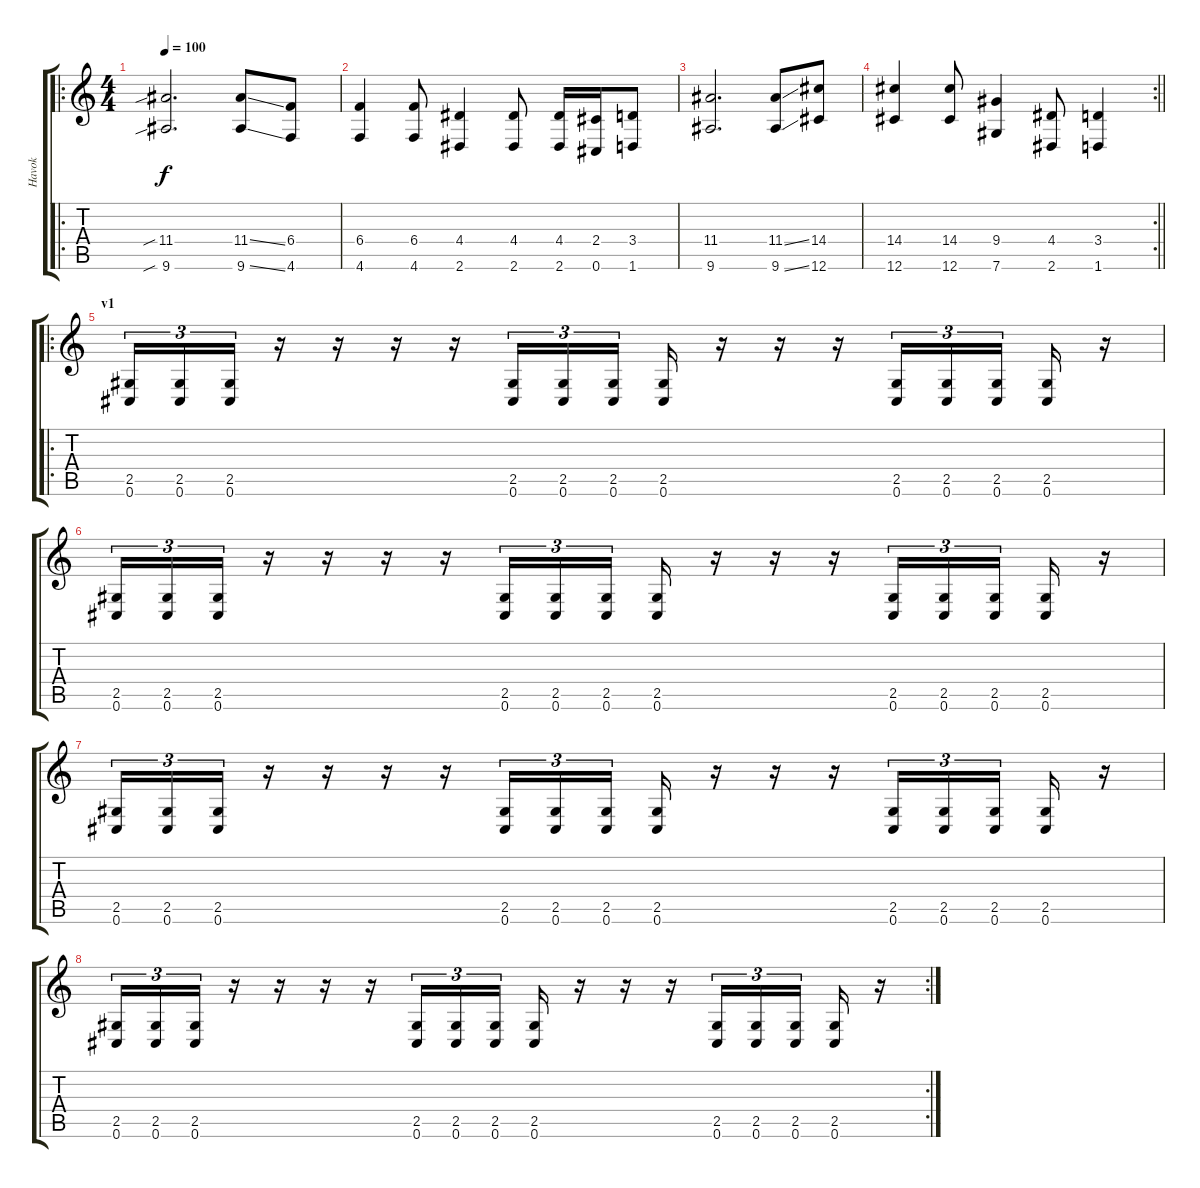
\track ("Havok" "Havok") {instrument distortionguitar}
\staff {score tabs}
\tuning (Db4 Ab3 E3 B2 Gb2 Db2) {hide}
\ro
\ts (4 4)
\section ("" "")
\tempo 100
\clef g2
\ks c
(11.4{sib} 9.6{sib}).2{d dy f} (11.4{ss} 9.6{ss}).8 (6.4 4.6).8 |
(6.4 4.6).4 (6.4 4.6).8 (4.4 2.6).4 (4.4 2.6).8 (4.4 2.6).16 (2.4 0.6).16 (3.4 1.6).8 |
(11.4 9.6).2{d} (11.4{ss} 9.6{ss}).8 (14.4 12.6).8 |
\rc 2
\barLineRight lightlight
(14.4 12.6).4 (14.4 12.6).8 (9.4 7.6).4 (4.4 2.6).8 (3.4 1.6).4 |
\ro
\section ("" "v1")
(2.5 0.6).16{tu (3 2)} (2.5 0.6).16{tu (3 2)} (2.5 0.6).16{tu (3 2)} r.16 r.16 r.16 r.16 (2.5 0.6).16{tu (3 2)} (2.5 0.6).16{tu (3 2)} (2.5 0.6).16{tu (3 2)} (2.5 0.6).16 r.16 r.16 r.16 (2.5 0.6).16{tu (3 2)} (2.5 0.6).16{tu (3 2)} (2.5 0.6).16{tu (3 2) beam splitsecondary} (2.5 0.6).16 r.16 |
(2.5 0.6).16{tu (3 2)} (2.5 0.6).16{tu (3 2)} (2.5 0.6).16{tu (3 2)} r.16 r.16 r.16 r.16 (2.5 0.6).16{tu (3 2)} (2.5 0.6).16{tu (3 2)} (2.5 0.6).16{tu (3 2)} (2.5 0.6).16 r.16 r.16 r.16 (2.5 0.6).16{tu (3 2)} (2.5 0.6).16{tu (3 2)} (2.5 0.6).16{tu (3 2) beam splitsecondary} (2.5 0.6).16 r.16 |
(2.5 0.6).16{tu (3 2)} (2.5 0.6).16{tu (3 2)} (2.5 0.6).16{tu (3 2)} r.16 r.16 r.16 r.16 (2.5 0.6).16{tu (3 2)} (2.5 0.6).16{tu (3 2)} (2.5 0.6).16{tu (3 2)} (2.5 0.6).16 r.16 r.16 r.16 (2.5 0.6).16{tu (3 2)} (2.5 0.6).16{tu (3 2)} (2.5 0.6).16{tu (3 2) beam splitsecondary} (2.5 0.6).16 r.16 |
\rc 2
(2.5 0.6).16{tu (3 2)} (2.5 0.6).16{tu (3 2)} (2.5 0.6).16{tu (3 2)} r.16 r.16 r.16 r.16 (2.5 0.6).16{tu (3 2)} (2.5 0.6).16{tu (3 2)} (2.5 0.6).16{tu (3 2)} (2.5 0.6).16 r.16 r.16 r.16 (2.5 0.6).16{tu (3 2)} (2.5 0.6).16{tu (3 2)} (2.5 0.6).16{tu (3 2) beam splitsecondary} (2.5 0.6).16 r.16
